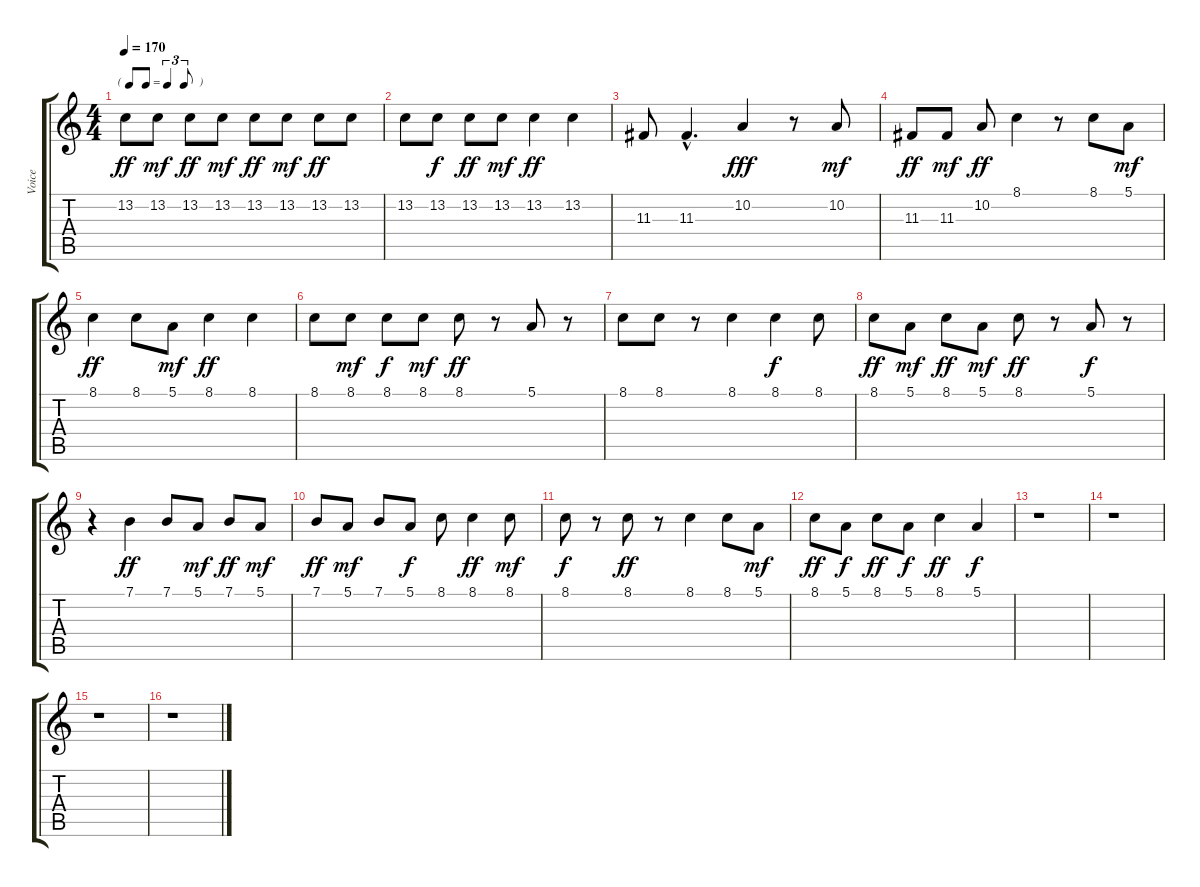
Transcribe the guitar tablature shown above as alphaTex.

\track ("Voice" "Voice") {instrument mutedtrumpet}
\staff {score tabs}
\tuning (E4 B3 G3 D3 A2 E2) {hide}
\ts (4 4)
\tf triplet8th
\tempo 170
\clef g2
\ks c
13.2.8{dy ff} 13.2.8{dy mf} 13.2.8{dy ff} 13.2.8{dy mf} 13.2.8{dy ff} 13.2.8{dy mf} 13.2.8{dy ff} 13.2.8 |
13.2.8 13.2.8{dy f} 13.2.8{dy ff} 13.2.8{dy mf} 13.2.4{dy ff} 13.2.4 |
11.3.8 11.3{hac}.4{d} 10.2.4{dy fff} r.8 10.2.8{dy mf} |
11.3.8{dy ff} 11.3.8{dy mf} 10.2.8{dy ff} 8.1.4 r.8 8.1.8 5.1.8{dy mf} |
8.1.4{dy ff} 8.1.8 5.1.8{dy mf} 8.1.4{dy ff} 8.1.4 |
8.1.8 8.1.8{dy mf} 8.1.8{dy f} 8.1.8{dy mf} 8.1.8{dy ff} r.8 5.1.8 r.8 |
8.1.8 8.1.8 r.8 8.1.4 8.1.4{dy f} 8.1.8 |
8.1.8{dy ff} 5.1.8{dy mf} 8.1.8{dy ff} 5.1.8{dy mf} 8.1.8{dy ff} r.8 5.1.8{dy f} r.8 |
r.4 7.1.4{dy ff} 7.1.8 5.1.8{dy mf} 7.1.8{dy ff} 5.1.8{dy mf} |
7.1.8{dy ff} 5.1.8{dy mf} 7.1.8 5.1.8{dy f} 8.1.8 8.1.4{dy ff} 8.1.8{dy mf} |
8.1.8{dy f} r.8 8.1.8{dy ff} r.8 8.1.4 8.1.8 5.1.8{dy mf} |
8.1.8{dy ff} 5.1.8{dy f} 8.1.8{dy ff} 5.1.8{dy f} 8.1.4{dy ff} 5.1.4{dy f} |
r.1 |
r.1 |
r.1 |
r.1
